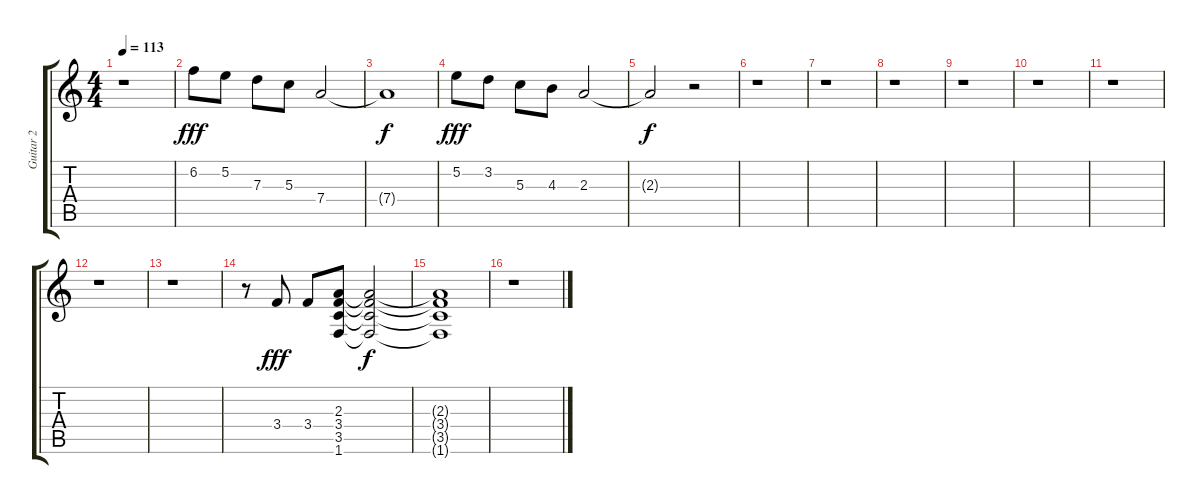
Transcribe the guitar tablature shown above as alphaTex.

\track ("Guitar 2" "Guitar 2") {instrument overdrivenguitar}
\staff {score tabs}
\tuning (E4 B3 G3 D3 A2 E2) {hide}
\ts (4 4)
\tempo 113
\clef g2
\ks c
r.1{dy fff} |
6.2.8 5.2.8 7.3.8 5.3.8 7.4.2 |
7.4{t}.1{dy f} |
5.2.8{dy fff} 3.2.8 5.3.8 4.3.8 2.3.2 |
2.3{t}.2{dy f} r.2 |
r.1 |
r.1 |
r.1 |
r.1 |
r.1 |
r.1 |
r.1 |
r.1 |
r.8 3.4.8{dy fff} 3.4.8 (2.3 3.4 3.5 1.6).8 (2.3{t} 3.4{t} 3.5{t} 1.6{t}).2{dy f} |
(2.3{t} 3.4{t} 3.5{t} 1.6{t}).1 |
r.1
